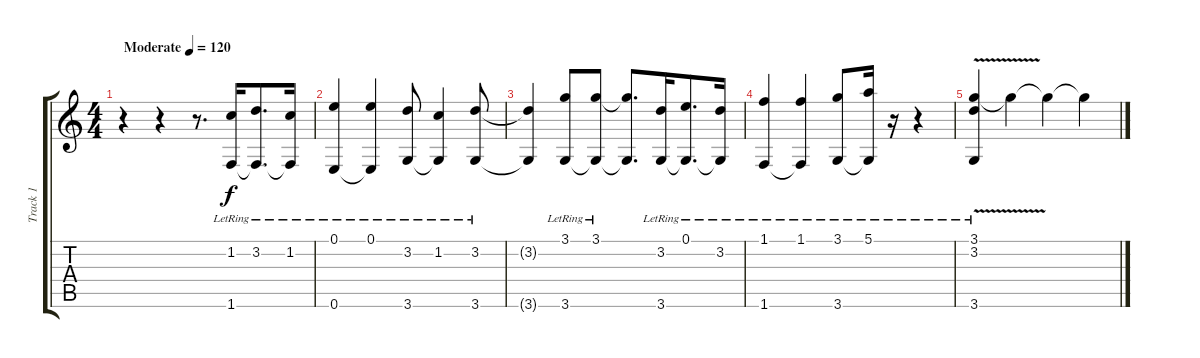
\track ("Track 1" "Track 1") {instrument acousticguitarsteel}
\staff {score tabs}
\tuning (E4 B3 G3 D3 A2 E2) {hide}
\ts (4 4)
\tempo (120 "Moderate")
\clef g2
\ks c
r.4{dy f instrument acousticguitarsteel} r.4 r.8{d} (1.2{lr} 1.6{lr}).16{beam merge} (3.2{lr} 1.6{t}).8{d} (1.2{lr} 1.6{t}).16 |
(0.1{lr} 0.6{lr}).4 (0.1{lr} 0.6{t}).4 (3.2{lr} 3.6{lr}).8 (1.2{lr} 3.6{t}).4 (3.2{lr} 3.6).8 |
(3.2{t} 3.6{t}).4 (3.1{lr} 3.6{lr}).8 (3.1{lr} 3.6{t}).8 (3.1{t} 3.6{t}).8{d} (3.2{lr} 3.6{lr}).16{beam merge} (0.1{lr} 3.6{t}).8{d} (3.2{lr} 3.6{t}).16 |
(1.1{lr} 1.6{lr}).4 (1.1{lr} 1.6{t}).4 (3.1{lr} 3.6{lr}).8 (5.1{lr} 3.6{t}).16 r.16 r.4 |
(3.1{v lr} 3.2{lr} 3.6).4 3.1{t}.4 3.1{t}.4 3.1{t}.4
